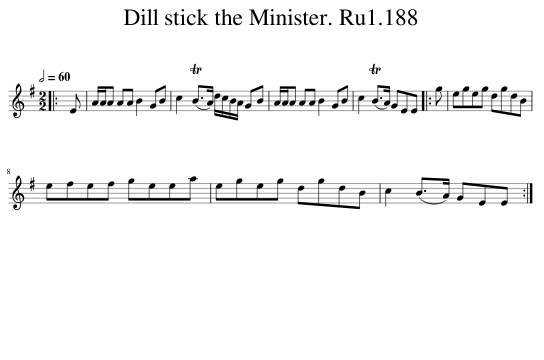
X:1
L:1/8
Q:1/2=60
M:2/2
I:linebreak $
K:Emin
V:1 treble
V:1
|: E | A/A/A AA B2 GB | c2 (TB>A) d/c/B/A/ GB | A/A/A AA B2 GB | c2 (TB>A) GEE |: %5
 g | egeg dgdB |$ efef geea | egeg dgdB | c2 (B>A) GEE :| %10
